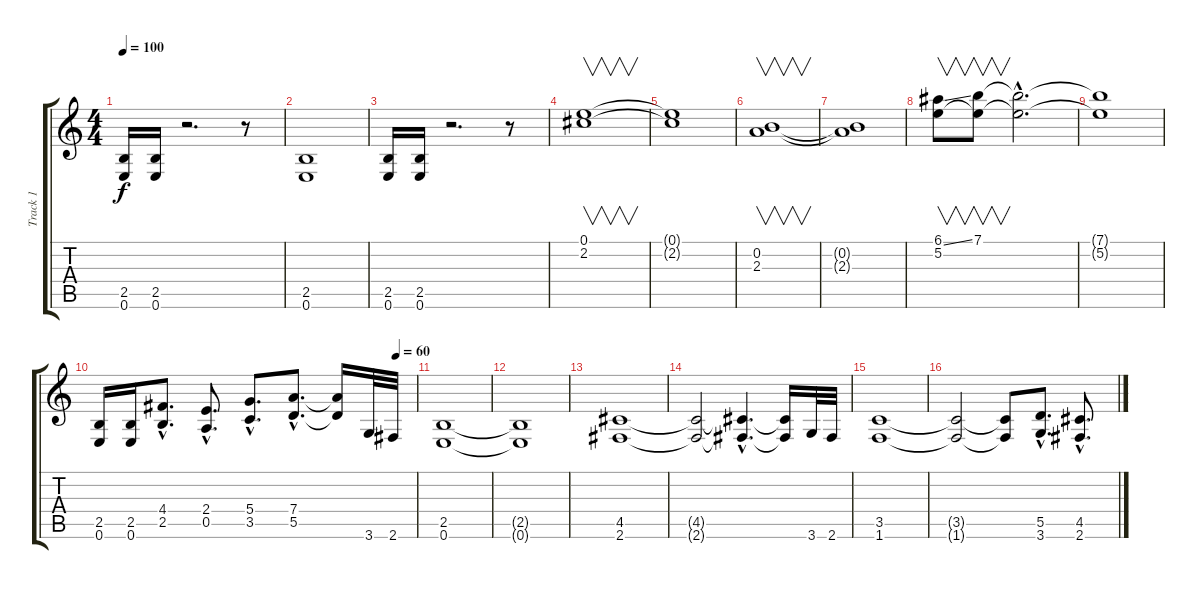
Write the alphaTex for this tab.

\track ("Track 1" "Track 1") {instrument distortionguitar}
\staff {score tabs}
\tuning (E4 B3 G3 D3 A2 E2) {hide}
\ts (4 4)
\tempo 100
\clef g2
\ks c
(2.5 0.6).16{dy f} (2.5 0.6).16 r.2{d} r.8 |
(2.5 0.6).1 |
(2.5 0.6).16 (2.5 0.6).16 r.2{d} r.8 |
(0.1 2.2).1{v} |
(0.1{t} 2.2{t}).1 |
(0.2 2.3).1{v} |
(0.2{t} 2.3{t}).1 |
(6.1{ss} 5.2).8{v} (7.1 5.2{t}).8{v} (7.1{hac t} 5.2{hac t}).2{d} |
(7.1{t} 5.2{t}).1 |
\tempo (60 0.9375)
(2.5 0.6).16 (2.5 0.6).16 (4.4{hac} 2.5{hac}).8{d} (2.4{hac} 0.5{hac}).8{d} (5.4{hac} 3.5{hac}).8{d} (7.4{hac} 5.5{hac}).8{d} (7.4{t} 5.5{t}).16 3.6.32 2.6.32 |
(2.5 0.6).1 |
(2.5{t} 0.6{t}).1 |
(4.5 2.6).1 |
(4.5{t} 2.6{t}).2 (4.5{hac t} 2.6{hac t}).4{d} (4.5{t} 2.6{t}).16 3.6.32 2.6.32 |
(3.5 1.6).1 |
(3.5{t} 1.6{t}).2 (3.5{t} 1.6{t}).8 (5.5{hac} 3.6{hac}).8{d} (4.5{hac} 2.6{hac}).8{d}
